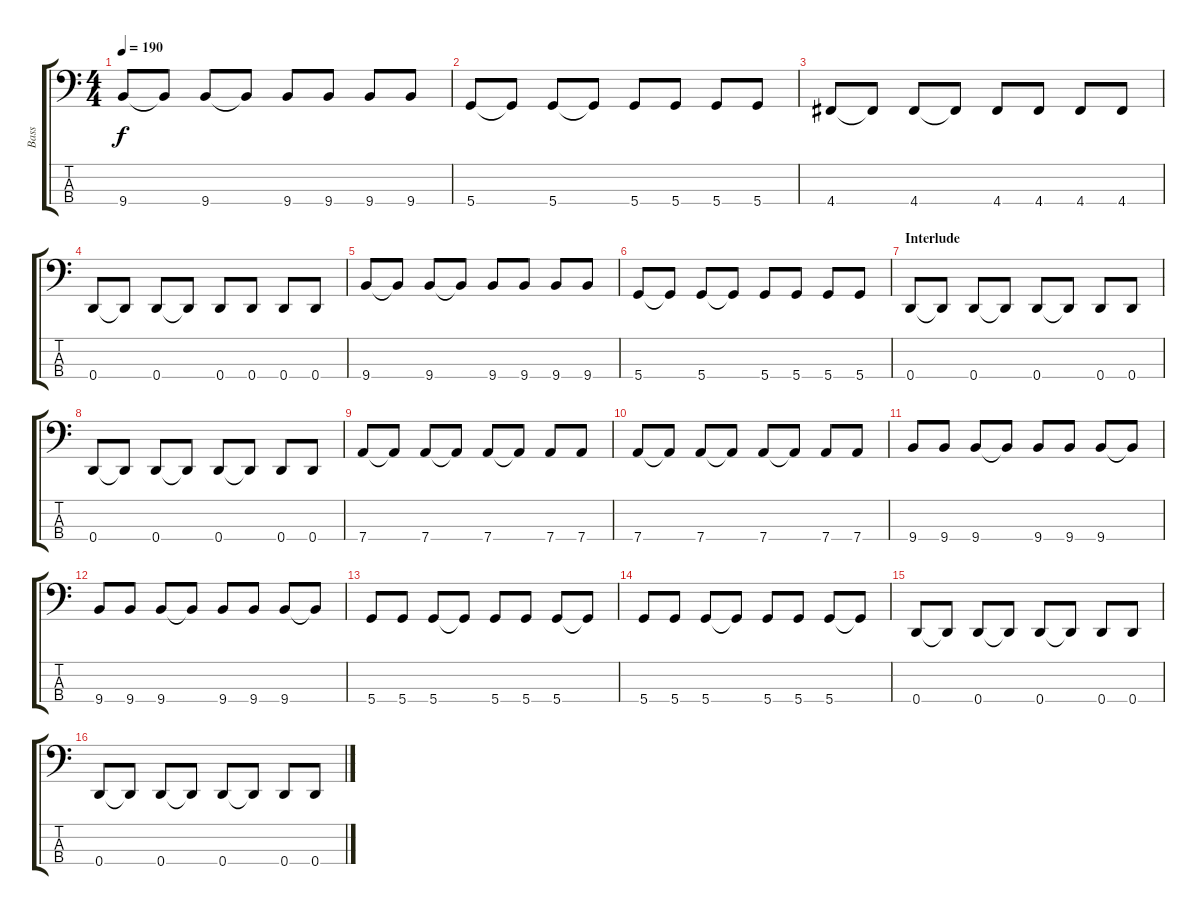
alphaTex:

\track ("Bass" "Bass") {instrument electricbassfinger}
\staff {score tabs}
\tuning (G2 D2 A1 D1) {hide}
\ts (4 4)
\tempo 190
\clef f4
\ks c
9.4.8{dy f} 9.4{t}.8 9.4.8 9.4{t}.8 9.4.8 9.4.8 9.4.8 9.4.8 |
5.4.8 5.4{t}.8 5.4.8 5.4{t}.8 5.4.8 5.4.8 5.4.8 5.4.8 |
4.4.8 4.4{t}.8 4.4.8 4.4{t}.8 4.4.8 4.4.8 4.4.8 4.4.8 |
0.4.8 0.4{t}.8 0.4.8 0.4{t}.8 0.4.8 0.4.8 0.4.8 0.4.8 |
9.4.8 9.4{t}.8 9.4.8 9.4{t}.8 9.4.8 9.4.8 9.4.8 9.4.8 |
5.4.8 5.4{t}.8 5.4.8 5.4{t}.8 5.4.8 5.4.8 5.4.8 5.4.8 |
\section ("" "Interlude")
0.4.8 0.4{t}.8 0.4.8 0.4{t}.8 0.4.8 0.4{t}.8 0.4.8 0.4.8 |
0.4.8 0.4{t}.8 0.4.8 0.4{t}.8 0.4.8 0.4{t}.8 0.4.8 0.4.8 |
7.4.8 7.4{t}.8 7.4.8 7.4{t}.8 7.4.8 7.4{t}.8 7.4.8 7.4.8 |
7.4.8 7.4{t}.8 7.4.8 7.4{t}.8 7.4.8 7.4{t}.8 7.4.8 7.4.8 |
9.4.8 9.4.8 9.4.8 9.4{t}.8 9.4.8 9.4.8 9.4.8 9.4{t}.8 |
9.4.8 9.4.8 9.4.8 9.4{t}.8 9.4.8 9.4.8 9.4.8 9.4{t}.8 |
5.4.8 5.4.8 5.4.8 5.4{t}.8 5.4.8 5.4.8 5.4.8 5.4{t}.8 |
5.4.8 5.4.8 5.4.8 5.4{t}.8 5.4.8 5.4.8 5.4.8 5.4{t}.8 |
0.4.8 0.4{t}.8 0.4.8 0.4{t}.8 0.4.8 0.4{t}.8 0.4.8 0.4.8 |
0.4.8 0.4{t}.8 0.4.8 0.4{t}.8 0.4.8 0.4{t}.8 0.4.8 0.4.8
